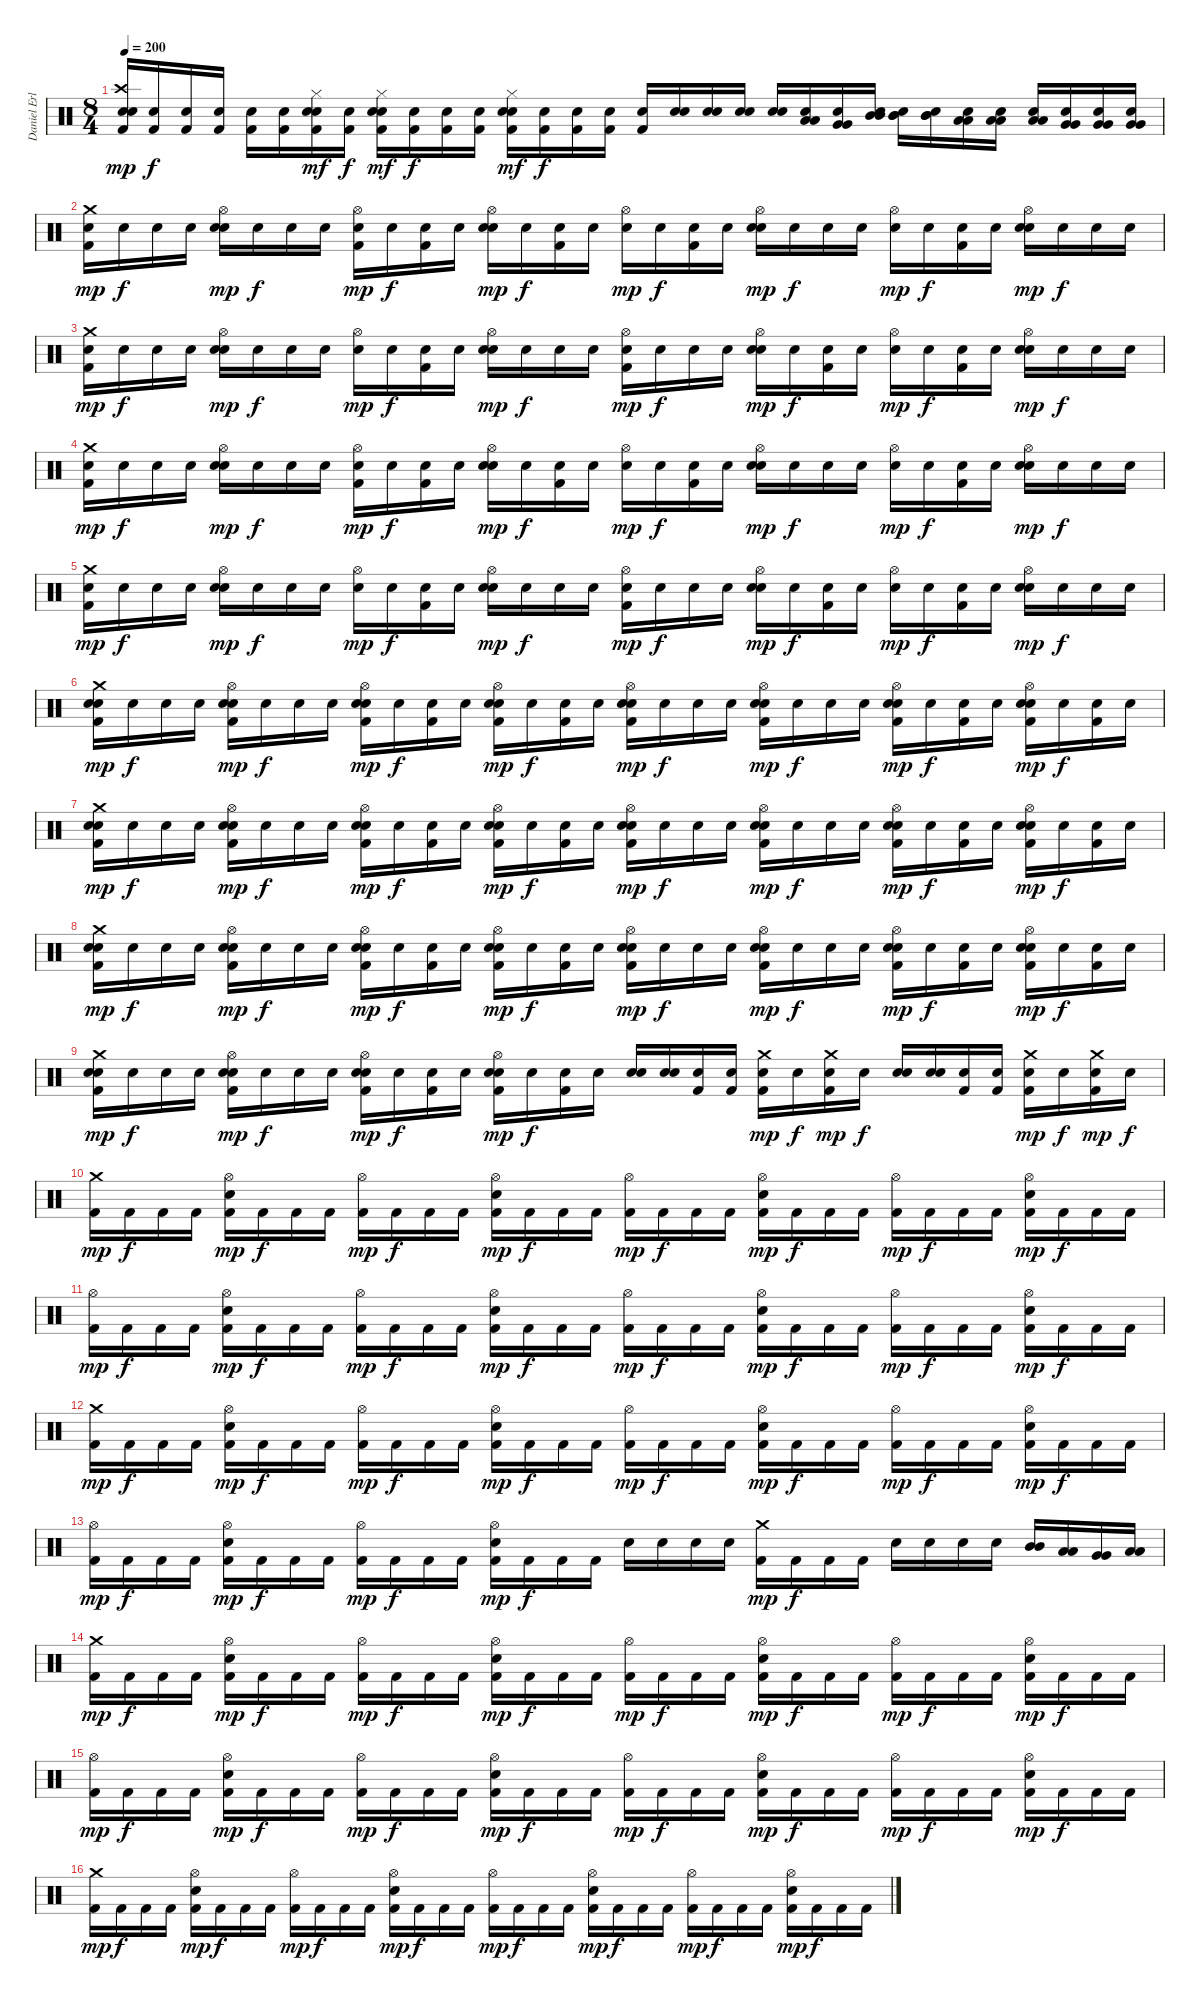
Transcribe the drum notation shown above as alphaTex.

\track ("Daniel Erlandson" "Daniel Erl") {instrument percussion}
\staff {score}
\articulation defaults
\ts (8 4)
\tempo 200
\clef neutral
\ks c
("Snare (hit)"{x} "Crash high (hit)" "Electric Snare (hit)" "Kick (hit) 2").16{dy mp} ("Snare (hit)"{x} "Kick (hit) 2").16{dy f} ("Snare (hit)"{x} "Kick (hit) 2").16 ("Snare (hit)"{x} "Kick (hit) 2").16 ("Snare (hit)"{x} "Kick (hit) 2").16 ("Snare (hit)"{x} "Kick (hit) 2").16 ("Snare (hit)"{x} "Hi-Hat (closed)" "Electric Snare (hit)" "Kick (hit) 2").16{dy mf} ("Snare (hit)"{x} "Kick (hit) 2").16{dy f} ("Snare (hit)"{x} "Hi-Hat (closed)" "Electric Snare (hit)" "Kick (hit) 2").16{dy mf} ("Snare (hit)"{x} "Kick (hit) 2").16{dy f} ("Snare (hit)"{x} "Kick (hit) 2").16 ("Snare (hit)"{x} "Kick (hit) 2").16 ("Snare (hit)"{x} "Hi-Hat (closed)" "Electric Snare (hit)" "Kick (hit) 2").16{dy mf} ("Snare (hit)"{x} "Kick (hit) 2").16{dy f} ("Snare (hit)"{x} "Kick (hit) 2").16 ("Snare (hit)"{x} "Kick (hit) 2").16 ("Snare (hit)"{x} "Kick (hit) 2").16 ("Snare (hit)"{x} "Electric Snare (hit)").16 ("Snare (hit)"{x} "Electric Snare (hit)").16 ("Snare (hit)"{x} "Electric Snare (hit)").16 ("Snare (hit)"{x} "Electric Snare (hit)").16 ("Snare (hit)"{x} "Low Tom (hit)" "Low Tom (hit)").16 ("Snare (hit)"{x} "Very Low Tom (hit)" "Very Low Tom (hit)").16 ("Snare (hit)"{x} "Mid Tom (hit)" "Mid Tom (hit)").16 ("Snare (hit)"{x} "Mid Tom (hit)" "Mid Tom (hit)").16 ("Snare (hit)"{x} "Mid Tom (hit)" "Mid Tom (hit)").16 ("Snare (hit)"{x} "Low Tom (hit)" "Low Tom (hit)").16 ("Snare (hit)"{x} "Low Tom (hit)" "Low Tom (hit)").16 ("Snare (hit)"{x} "Low Tom (hit)" "Low Tom (hit)").16 ("Snare (hit)"{x} "Very Low Tom (hit)" "Very Low Tom (hit)").16 ("Snare (hit)"{x} "Very Low Tom (hit)" "Very Low Tom (hit)").16 ("Snare (hit)"{x} "Very Low Tom (hit)" "Very Low Tom (hit)").16 |
("Snare (hit)"{x} "Crash medium (hit)" "Kick (hit) 2").16{dy mp} "Snare (hit)"{x}.16{dy f} "Snare (hit)"{x}.16 "Snare (hit)"{x}.16 ("Snare (hit)"{x} "Hi-Hat (open)" "Electric Snare (hit)").16{dy mp} "Snare (hit)"{x}.16{dy f} "Snare (hit)"{x}.16 "Snare (hit)"{x}.16 ("Snare (hit)"{x} "Hi-Hat (open)" "Kick (hit) 2").16{dy mp} "Snare (hit)"{x}.16{dy f} ("Snare (hit)"{x} "Kick (hit) 2").16 "Snare (hit)"{x}.16 ("Snare (hit)"{x} "Hi-Hat (open)" "Electric Snare (hit)").16{dy mp} "Snare (hit)"{x}.16{dy f} ("Snare (hit)"{x} "Kick (hit) 2").16 "Snare (hit)"{x}.16 ("Snare (hit)"{x} "Hi-Hat (open)").16{dy mp} "Snare (hit)"{x}.16{dy f} ("Snare (hit)"{x} "Kick (hit) 2").16 "Snare (hit)"{x}.16 ("Snare (hit)"{x} "Hi-Hat (open)" "Electric Snare (hit)").16{dy mp} "Snare (hit)"{x}.16{dy f} "Snare (hit)"{x}.16 "Snare (hit)"{x}.16 ("Snare (hit)"{x} "Hi-Hat (open)").16{dy mp} "Snare (hit)"{x}.16{dy f} ("Snare (hit)"{x} "Kick (hit) 2").16 "Snare (hit)"{x}.16 ("Snare (hit)"{x} "Hi-Hat (open)" "Electric Snare (hit)").16{dy mp} "Snare (hit)"{x}.16{dy f} "Snare (hit)"{x}.16 "Snare (hit)"{x}.16 |
("Snare (hit)"{x} "Crash medium (hit)" "Kick (hit) 2").16{dy mp} "Snare (hit)"{x}.16{dy f} "Snare (hit)"{x}.16 "Snare (hit)"{x}.16 ("Snare (hit)"{x} "Hi-Hat (open)" "Electric Snare (hit)").16{dy mp} "Snare (hit)"{x}.16{dy f} "Snare (hit)"{x}.16 "Snare (hit)"{x}.16 ("Snare (hit)"{x} "Hi-Hat (open)").16{dy mp} "Snare (hit)"{x}.16{dy f} ("Snare (hit)"{x} "Kick (hit) 2").16 "Snare (hit)"{x}.16 ("Snare (hit)"{x} "Hi-Hat (open)" "Electric Snare (hit)").16{dy mp} "Snare (hit)"{x}.16{dy f} "Snare (hit)"{x}.16 "Snare (hit)"{x}.16 ("Snare (hit)"{x} "Hi-Hat (open)" "Kick (hit) 2").16{dy mp} "Snare (hit)"{x}.16{dy f} "Snare (hit)"{x}.16 "Snare (hit)"{x}.16 ("Snare (hit)"{x} "Hi-Hat (open)" "Electric Snare (hit)").16{dy mp} "Snare (hit)"{x}.16{dy f} ("Snare (hit)"{x} "Kick (hit) 2").16 "Snare (hit)"{x}.16 ("Snare (hit)"{x} "Hi-Hat (open)").16{dy mp} "Snare (hit)"{x}.16{dy f} ("Snare (hit)"{x} "Kick (hit) 2").16 "Snare (hit)"{x}.16 ("Snare (hit)"{x} "Hi-Hat (open)" "Electric Snare (hit)").16{dy mp} "Snare (hit)"{x}.16{dy f} "Snare (hit)"{x}.16 "Snare (hit)"{x}.16 |
("Snare (hit)"{x} "Crash medium (hit)" "Kick (hit) 2").16{dy mp} "Snare (hit)"{x}.16{dy f} "Snare (hit)"{x}.16 "Snare (hit)"{x}.16 ("Snare (hit)"{x} "Hi-Hat (open)" "Electric Snare (hit)").16{dy mp} "Snare (hit)"{x}.16{dy f} "Snare (hit)"{x}.16 "Snare (hit)"{x}.16 ("Snare (hit)"{x} "Hi-Hat (open)" "Kick (hit) 2").16{dy mp} "Snare (hit)"{x}.16{dy f} ("Snare (hit)"{x} "Kick (hit) 2").16 "Snare (hit)"{x}.16 ("Snare (hit)"{x} "Hi-Hat (open)" "Electric Snare (hit)").16{dy mp} "Snare (hit)"{x}.16{dy f} ("Snare (hit)"{x} "Kick (hit) 2").16 "Snare (hit)"{x}.16 ("Snare (hit)"{x} "Hi-Hat (open)").16{dy mp} "Snare (hit)"{x}.16{dy f} ("Snare (hit)"{x} "Kick (hit) 2").16 "Snare (hit)"{x}.16 ("Snare (hit)"{x} "Hi-Hat (open)" "Electric Snare (hit)").16{dy mp} "Snare (hit)"{x}.16{dy f} "Snare (hit)"{x}.16 "Snare (hit)"{x}.16 ("Snare (hit)"{x} "Hi-Hat (open)").16{dy mp} "Snare (hit)"{x}.16{dy f} ("Snare (hit)"{x} "Kick (hit) 2").16 "Snare (hit)"{x}.16 ("Snare (hit)"{x} "Hi-Hat (open)" "Electric Snare (hit)").16{dy mp} "Snare (hit)"{x}.16{dy f} "Snare (hit)"{x}.16 "Snare (hit)"{x}.16 |
("Snare (hit)"{x} "Crash medium (hit)" "Kick (hit) 2").16{dy mp} "Snare (hit)"{x}.16{dy f} "Snare (hit)"{x}.16 "Snare (hit)"{x}.16 ("Snare (hit)"{x} "Hi-Hat (open)" "Electric Snare (hit)").16{dy mp} "Snare (hit)"{x}.16{dy f} "Snare (hit)"{x}.16 "Snare (hit)"{x}.16 ("Snare (hit)"{x} "Hi-Hat (open)").16{dy mp} "Snare (hit)"{x}.16{dy f} ("Snare (hit)"{x} "Kick (hit) 2").16 "Snare (hit)"{x}.16 ("Snare (hit)"{x} "Hi-Hat (open)" "Electric Snare (hit)").16{dy mp} "Snare (hit)"{x}.16{dy f} "Snare (hit)"{x}.16 "Snare (hit)"{x}.16 ("Snare (hit)"{x} "Hi-Hat (open)" "Kick (hit) 2").16{dy mp} "Snare (hit)"{x}.16{dy f} "Snare (hit)"{x}.16 "Snare (hit)"{x}.16 ("Snare (hit)"{x} "Hi-Hat (open)" "Electric Snare (hit)").16{dy mp} "Snare (hit)"{x}.16{dy f} ("Snare (hit)"{x} "Kick (hit) 2").16 "Snare (hit)"{x}.16 ("Snare (hit)"{x} "Hi-Hat (open)").16{dy mp} "Snare (hit)"{x}.16{dy f} ("Snare (hit)"{x} "Kick (hit) 2").16 "Snare (hit)"{x}.16 ("Snare (hit)"{x} "Hi-Hat (open)" "Electric Snare (hit)").16{dy mp} "Snare (hit)"{x}.16{dy f} "Snare (hit)"{x}.16 "Snare (hit)"{x}.16 |
("Snare (hit)"{x} "Crash medium (hit)" "Electric Snare (hit)" "Kick (hit) 2").16{dy mp} "Snare (hit)"{x}.16{dy f} "Snare (hit)"{x}.16 "Snare (hit)"{x}.16 ("Snare (hit)"{x} "Hi-Hat (open)" "Electric Snare (hit)" "Kick (hit) 2").16{dy mp} "Snare (hit)"{x}.16{dy f} "Snare (hit)"{x}.16 "Snare (hit)"{x}.16 ("Snare (hit)"{x} "Hi-Hat (open)" "Electric Snare (hit)" "Kick (hit) 2").16{dy mp} "Snare (hit)"{x}.16{dy f} ("Snare (hit)"{x} "Kick (hit) 2").16 "Snare (hit)"{x}.16 ("Snare (hit)"{x} "Hi-Hat (open)" "Electric Snare (hit)" "Kick (hit) 2").16{dy mp} "Snare (hit)"{x}.16{dy f} ("Snare (hit)"{x} "Kick (hit) 2").16 "Snare (hit)"{x}.16 ("Snare (hit)"{x} "Hi-Hat (open)" "Electric Snare (hit)" "Kick (hit) 2").16{dy mp} "Snare (hit)"{x}.16{dy f} "Snare (hit)"{x}.16 "Snare (hit)"{x}.16 ("Snare (hit)"{x} "Hi-Hat (open)" "Electric Snare (hit)" "Kick (hit) 2").16{dy mp} "Snare (hit)"{x}.16{dy f} "Snare (hit)"{x}.16 "Snare (hit)"{x}.16 ("Snare (hit)"{x} "Hi-Hat (open)" "Electric Snare (hit)" "Kick (hit) 2").16{dy mp} "Snare (hit)"{x}.16{dy f} ("Snare (hit)"{x} "Kick (hit) 2").16 "Snare (hit)"{x}.16 ("Snare (hit)"{x} "Hi-Hat (open)" "Electric Snare (hit)" "Kick (hit) 2").16{dy mp} "Snare (hit)"{x}.16{dy f} ("Snare (hit)"{x} "Kick (hit) 2").16 "Snare (hit)"{x}.16 |
("Snare (hit)"{x} "Crash medium (hit)" "Electric Snare (hit)" "Kick (hit) 2").16{dy mp} "Snare (hit)"{x}.16{dy f} "Snare (hit)"{x}.16 "Snare (hit)"{x}.16 ("Snare (hit)"{x} "Hi-Hat (open)" "Electric Snare (hit)" "Kick (hit) 2").16{dy mp} "Snare (hit)"{x}.16{dy f} "Snare (hit)"{x}.16 "Snare (hit)"{x}.16 ("Snare (hit)"{x} "Hi-Hat (open)" "Electric Snare (hit)" "Kick (hit) 2").16{dy mp} "Snare (hit)"{x}.16{dy f} ("Snare (hit)"{x} "Kick (hit) 2").16 "Snare (hit)"{x}.16 ("Snare (hit)"{x} "Hi-Hat (open)" "Electric Snare (hit)" "Kick (hit) 2").16{dy mp} "Snare (hit)"{x}.16{dy f} ("Snare (hit)"{x} "Kick (hit) 2").16 "Snare (hit)"{x}.16 ("Snare (hit)"{x} "Hi-Hat (open)" "Electric Snare (hit)" "Kick (hit) 2").16{dy mp} "Snare (hit)"{x}.16{dy f} "Snare (hit)"{x}.16 "Snare (hit)"{x}.16 ("Snare (hit)"{x} "Hi-Hat (open)" "Electric Snare (hit)" "Kick (hit) 2").16{dy mp} "Snare (hit)"{x}.16{dy f} "Snare (hit)"{x}.16 "Snare (hit)"{x}.16 ("Snare (hit)"{x} "Hi-Hat (open)" "Electric Snare (hit)" "Kick (hit) 2").16{dy mp} "Snare (hit)"{x}.16{dy f} ("Snare (hit)"{x} "Kick (hit) 2").16 "Snare (hit)"{x}.16 ("Snare (hit)"{x} "Hi-Hat (open)" "Electric Snare (hit)" "Kick (hit) 2").16{dy mp} "Snare (hit)"{x}.16{dy f} ("Snare (hit)"{x} "Kick (hit) 2").16 "Snare (hit)"{x}.16 |
("Snare (hit)"{x} "Crash medium (hit)" "Electric Snare (hit)" "Kick (hit) 2").16{dy mp} "Snare (hit)"{x}.16{dy f} "Snare (hit)"{x}.16 "Snare (hit)"{x}.16 ("Snare (hit)"{x} "Hi-Hat (open)" "Electric Snare (hit)" "Kick (hit) 2").16{dy mp} "Snare (hit)"{x}.16{dy f} "Snare (hit)"{x}.16 "Snare (hit)"{x}.16 ("Snare (hit)"{x} "Hi-Hat (open)" "Electric Snare (hit)" "Kick (hit) 2").16{dy mp} "Snare (hit)"{x}.16{dy f} ("Snare (hit)"{x} "Kick (hit) 2").16 "Snare (hit)"{x}.16 ("Snare (hit)"{x} "Hi-Hat (open)" "Electric Snare (hit)" "Kick (hit) 2").16{dy mp} "Snare (hit)"{x}.16{dy f} ("Snare (hit)"{x} "Kick (hit) 2").16 "Snare (hit)"{x}.16 ("Snare (hit)"{x} "Hi-Hat (open)" "Electric Snare (hit)" "Kick (hit) 2").16{dy mp} "Snare (hit)"{x}.16{dy f} "Snare (hit)"{x}.16 "Snare (hit)"{x}.16 ("Snare (hit)"{x} "Hi-Hat (open)" "Electric Snare (hit)" "Kick (hit) 2").16{dy mp} "Snare (hit)"{x}.16{dy f} "Snare (hit)"{x}.16 "Snare (hit)"{x}.16 ("Snare (hit)"{x} "Hi-Hat (open)" "Electric Snare (hit)" "Kick (hit) 2").16{dy mp} "Snare (hit)"{x}.16{dy f} ("Snare (hit)"{x} "Kick (hit) 2").16 "Snare (hit)"{x}.16 ("Snare (hit)"{x} "Hi-Hat (open)" "Electric Snare (hit)" "Kick (hit) 2").16{dy mp} "Snare (hit)"{x}.16{dy f} ("Snare (hit)"{x} "Kick (hit) 2").16 "Snare (hit)"{x}.16 |
("Snare (hit)"{x} "Crash medium (hit)" "Electric Snare (hit)" "Kick (hit) 2").16{dy mp} "Snare (hit)"{x}.16{dy f} "Snare (hit)"{x}.16 "Snare (hit)"{x}.16 ("Snare (hit)"{x} "Hi-Hat (open)" "Electric Snare (hit)" "Kick (hit) 2").16{dy mp} "Snare (hit)"{x}.16{dy f} "Snare (hit)"{x}.16 "Snare (hit)"{x}.16 ("Snare (hit)"{x} "Hi-Hat (open)" "Electric Snare (hit)" "Kick (hit) 2").16{dy mp} "Snare (hit)"{x}.16{dy f} ("Snare (hit)"{x} "Kick (hit) 2").16 "Snare (hit)"{x}.16 ("Snare (hit)"{x} "Hi-Hat (open)" "Electric Snare (hit)" "Kick (hit) 2").16{dy mp} "Snare (hit)"{x}.16{dy f} ("Snare (hit)"{x} "Kick (hit) 2").16 "Snare (hit)"{x}.16 ("Snare (hit)"{x} "Electric Snare (hit)").16 ("Snare (hit)"{x} "Electric Snare (hit)").16 ("Snare (hit)"{x} "Kick (hit) 2").16 ("Snare (hit)"{x} "Kick (hit) 2").16 ("Snare (hit)"{x} "Crash medium (hit)" "Kick (hit) 2").16{dy mp} "Snare (hit)"{x}.16{dy f} ("Snare (hit)"{x} "Crash medium (hit)" "Kick (hit) 2").16{dy mp} "Snare (hit)"{x}.16{dy f} ("Snare (hit)"{x} "Electric Snare (hit)").16 ("Snare (hit)"{x} "Electric Snare (hit)").16 ("Snare (hit)"{x} "Kick (hit) 2").16 ("Snare (hit)"{x} "Kick (hit) 2").16 ("Snare (hit)"{x} "Crash medium (hit)" "Kick (hit) 2").16{dy mp} "Snare (hit)"{x}.16{dy f} ("Snare (hit)"{x} "Crash medium (hit)" "Kick (hit) 2").16{dy mp} "Snare (hit)"{x}.16{dy f} |
("Crash medium (hit)" "Kick (hit) 2").16{dy mp} "Kick (hit) 2".16{dy f} "Kick (hit) 2".16 "Kick (hit) 2".16 ("Hi-Hat (open)" "Electric Snare (hit)" "Kick (hit) 2").16{dy mp} "Kick (hit) 2".16{dy f} "Kick (hit) 2".16 "Kick (hit) 2".16 ("Hi-Hat (open)" "Kick (hit) 2").16{dy mp} "Kick (hit) 2".16{dy f} "Kick (hit) 2".16 "Kick (hit) 2".16 ("Hi-Hat (open)" "Electric Snare (hit)" "Kick (hit) 2").16{dy mp} "Kick (hit) 2".16{dy f} "Kick (hit) 2".16 "Kick (hit) 2".16 ("Hi-Hat (open)" "Kick (hit) 2").16{dy mp} "Kick (hit) 2".16{dy f} "Kick (hit) 2".16 "Kick (hit) 2".16 ("Hi-Hat (open)" "Electric Snare (hit)" "Kick (hit) 2").16{dy mp} "Kick (hit) 2".16{dy f} "Kick (hit) 2".16 "Kick (hit) 2".16 ("Hi-Hat (open)" "Kick (hit) 2").16{dy mp} "Kick (hit) 2".16{dy f} "Kick (hit) 2".16 "Kick (hit) 2".16 ("Hi-Hat (open)" "Electric Snare (hit)" "Kick (hit) 2").16{dy mp} "Kick (hit) 2".16{dy f} "Kick (hit) 2".16 "Kick (hit) 2".16 |
("Hi-Hat (open)" "Kick (hit) 2").16{dy mp} "Kick (hit) 2".16{dy f} "Kick (hit) 2".16 "Kick (hit) 2".16 ("Hi-Hat (open)" "Electric Snare (hit)" "Kick (hit) 2").16{dy mp} "Kick (hit) 2".16{dy f} "Kick (hit) 2".16 "Kick (hit) 2".16 ("Hi-Hat (open)" "Kick (hit) 2").16{dy mp} "Kick (hit) 2".16{dy f} "Kick (hit) 2".16 "Kick (hit) 2".16 ("Hi-Hat (open)" "Electric Snare (hit)" "Kick (hit) 2").16{dy mp} "Kick (hit) 2".16{dy f} "Kick (hit) 2".16 "Kick (hit) 2".16 ("Hi-Hat (open)" "Kick (hit) 2").16{dy mp} "Kick (hit) 2".16{dy f} "Kick (hit) 2".16 "Kick (hit) 2".16 ("Hi-Hat (open)" "Electric Snare (hit)" "Kick (hit) 2").16{dy mp} "Kick (hit) 2".16{dy f} "Kick (hit) 2".16 "Kick (hit) 2".16 ("Hi-Hat (open)" "Kick (hit) 2").16{dy mp} "Kick (hit) 2".16{dy f} "Kick (hit) 2".16 "Kick (hit) 2".16 ("Hi-Hat (open)" "Electric Snare (hit)" "Kick (hit) 2").16{dy mp} "Kick (hit) 2".16{dy f} "Kick (hit) 2".16 "Kick (hit) 2".16 |
("Crash medium (hit)" "Kick (hit) 2").16{dy mp} "Kick (hit) 2".16{dy f} "Kick (hit) 2".16 "Kick (hit) 2".16 ("Hi-Hat (open)" "Electric Snare (hit)" "Kick (hit) 2").16{dy mp} "Kick (hit) 2".16{dy f} "Kick (hit) 2".16 "Kick (hit) 2".16 ("Hi-Hat (open)" "Kick (hit) 2").16{dy mp} "Kick (hit) 2".16{dy f} "Kick (hit) 2".16 "Kick (hit) 2".16 ("Hi-Hat (open)" "Electric Snare (hit)" "Kick (hit) 2").16{dy mp} "Kick (hit) 2".16{dy f} "Kick (hit) 2".16 "Kick (hit) 2".16 ("Hi-Hat (open)" "Kick (hit) 2").16{dy mp} "Kick (hit) 2".16{dy f} "Kick (hit) 2".16 "Kick (hit) 2".16 ("Hi-Hat (open)" "Electric Snare (hit)" "Kick (hit) 2").16{dy mp} "Kick (hit) 2".16{dy f} "Kick (hit) 2".16 "Kick (hit) 2".16 ("Hi-Hat (open)" "Kick (hit) 2").16{dy mp} "Kick (hit) 2".16{dy f} "Kick (hit) 2".16 "Kick (hit) 2".16 ("Hi-Hat (open)" "Electric Snare (hit)" "Kick (hit) 2").16{dy mp} "Kick (hit) 2".16{dy f} "Kick (hit) 2".16 "Kick (hit) 2".16 |
("Hi-Hat (open)" "Kick (hit) 2").16{dy mp} "Kick (hit) 2".16{dy f} "Kick (hit) 2".16 "Kick (hit) 2".16 ("Hi-Hat (open)" "Electric Snare (hit)" "Kick (hit) 2").16{dy mp} "Kick (hit) 2".16{dy f} "Kick (hit) 2".16 "Kick (hit) 2".16 ("Hi-Hat (open)" "Kick (hit) 2").16{dy mp} "Kick (hit) 2".16{dy f} "Kick (hit) 2".16 "Kick (hit) 2".16 ("Hi-Hat (open)" "Electric Snare (hit)" "Kick (hit) 2").16{dy mp} "Kick (hit) 2".16{dy f} "Kick (hit) 2".16 "Kick (hit) 2".16 "Electric Snare (hit)".16 "Electric Snare (hit)".16 "Electric Snare (hit)".16 "Electric Snare (hit)".16 ("Crash medium (hit)" "Kick (hit) 2").16{dy mp} "Kick (hit) 2".16{dy f} "Kick (hit) 2".16 "Kick (hit) 2".16 "Electric Snare (hit)".16 "Electric Snare (hit)".16 "Electric Snare (hit)".16 "Electric Snare (hit)".16 ("Mid Tom (hit)" "Mid Tom (hit)").16 ("Low Tom (hit)" "Low Tom (hit)").16 ("Very Low Tom (hit)" "Very Low Tom (hit)").16 ("Low Floor Tom (hit)" "Low Floor Tom (hit)").16 |
("Crash medium (hit)" "Kick (hit) 2").16{dy mp} "Kick (hit) 2".16{dy f} "Kick (hit) 2".16 "Kick (hit) 2".16 ("Hi-Hat (open)" "Electric Snare (hit)" "Kick (hit) 2").16{dy mp} "Kick (hit) 2".16{dy f} "Kick (hit) 2".16 "Kick (hit) 2".16 ("Hi-Hat (open)" "Kick (hit) 2").16{dy mp} "Kick (hit) 2".16{dy f} "Kick (hit) 2".16 "Kick (hit) 2".16 ("Hi-Hat (open)" "Electric Snare (hit)" "Kick (hit) 2").16{dy mp} "Kick (hit) 2".16{dy f} "Kick (hit) 2".16 "Kick (hit) 2".16 ("Hi-Hat (open)" "Kick (hit) 2").16{dy mp} "Kick (hit) 2".16{dy f} "Kick (hit) 2".16 "Kick (hit) 2".16 ("Hi-Hat (open)" "Electric Snare (hit)" "Kick (hit) 2").16{dy mp} "Kick (hit) 2".16{dy f} "Kick (hit) 2".16 "Kick (hit) 2".16 ("Hi-Hat (open)" "Kick (hit) 2").16{dy mp} "Kick (hit) 2".16{dy f} "Kick (hit) 2".16 "Kick (hit) 2".16 ("Hi-Hat (open)" "Electric Snare (hit)" "Kick (hit) 2").16{dy mp} "Kick (hit) 2".16{dy f} "Kick (hit) 2".16 "Kick (hit) 2".16 |
("Hi-Hat (open)" "Kick (hit) 2").16{dy mp} "Kick (hit) 2".16{dy f} "Kick (hit) 2".16 "Kick (hit) 2".16 ("Hi-Hat (open)" "Electric Snare (hit)" "Kick (hit) 2").16{dy mp} "Kick (hit) 2".16{dy f} "Kick (hit) 2".16 "Kick (hit) 2".16 ("Hi-Hat (open)" "Kick (hit) 2").16{dy mp} "Kick (hit) 2".16{dy f} "Kick (hit) 2".16 "Kick (hit) 2".16 ("Hi-Hat (open)" "Electric Snare (hit)" "Kick (hit) 2").16{dy mp} "Kick (hit) 2".16{dy f} "Kick (hit) 2".16 "Kick (hit) 2".16 ("Hi-Hat (open)" "Kick (hit) 2").16{dy mp} "Kick (hit) 2".16{dy f} "Kick (hit) 2".16 "Kick (hit) 2".16 ("Hi-Hat (open)" "Electric Snare (hit)" "Kick (hit) 2").16{dy mp} "Kick (hit) 2".16{dy f} "Kick (hit) 2".16 "Kick (hit) 2".16 ("Hi-Hat (open)" "Kick (hit) 2").16{dy mp} "Kick (hit) 2".16{dy f} "Kick (hit) 2".16 "Kick (hit) 2".16 ("Hi-Hat (open)" "Electric Snare (hit)" "Kick (hit) 2").16{dy mp} "Kick (hit) 2".16{dy f} "Kick (hit) 2".16 "Kick (hit) 2".16 |
("Crash medium (hit)" "Kick (hit) 2").16{dy mp} "Kick (hit) 2".16{dy f} "Kick (hit) 2".16 "Kick (hit) 2".16 ("Hi-Hat (open)" "Electric Snare (hit)" "Kick (hit) 2").16{dy mp} "Kick (hit) 2".16{dy f} "Kick (hit) 2".16 "Kick (hit) 2".16 ("Hi-Hat (open)" "Kick (hit) 2").16{dy mp} "Kick (hit) 2".16{dy f} "Kick (hit) 2".16 "Kick (hit) 2".16 ("Hi-Hat (open)" "Electric Snare (hit)" "Kick (hit) 2").16{dy mp} "Kick (hit) 2".16{dy f} "Kick (hit) 2".16 "Kick (hit) 2".16 ("Hi-Hat (open)" "Kick (hit) 2").16{dy mp} "Kick (hit) 2".16{dy f} "Kick (hit) 2".16 "Kick (hit) 2".16 ("Hi-Hat (open)" "Electric Snare (hit)" "Kick (hit) 2").16{dy mp} "Kick (hit) 2".16{dy f} "Kick (hit) 2".16 "Kick (hit) 2".16 ("Hi-Hat (open)" "Kick (hit) 2").16{dy mp} "Kick (hit) 2".16{dy f} "Kick (hit) 2".16 "Kick (hit) 2".16 ("Hi-Hat (open)" "Electric Snare (hit)" "Kick (hit) 2").16{dy mp} "Kick (hit) 2".16{dy f} "Kick (hit) 2".16 "Kick (hit) 2".16
